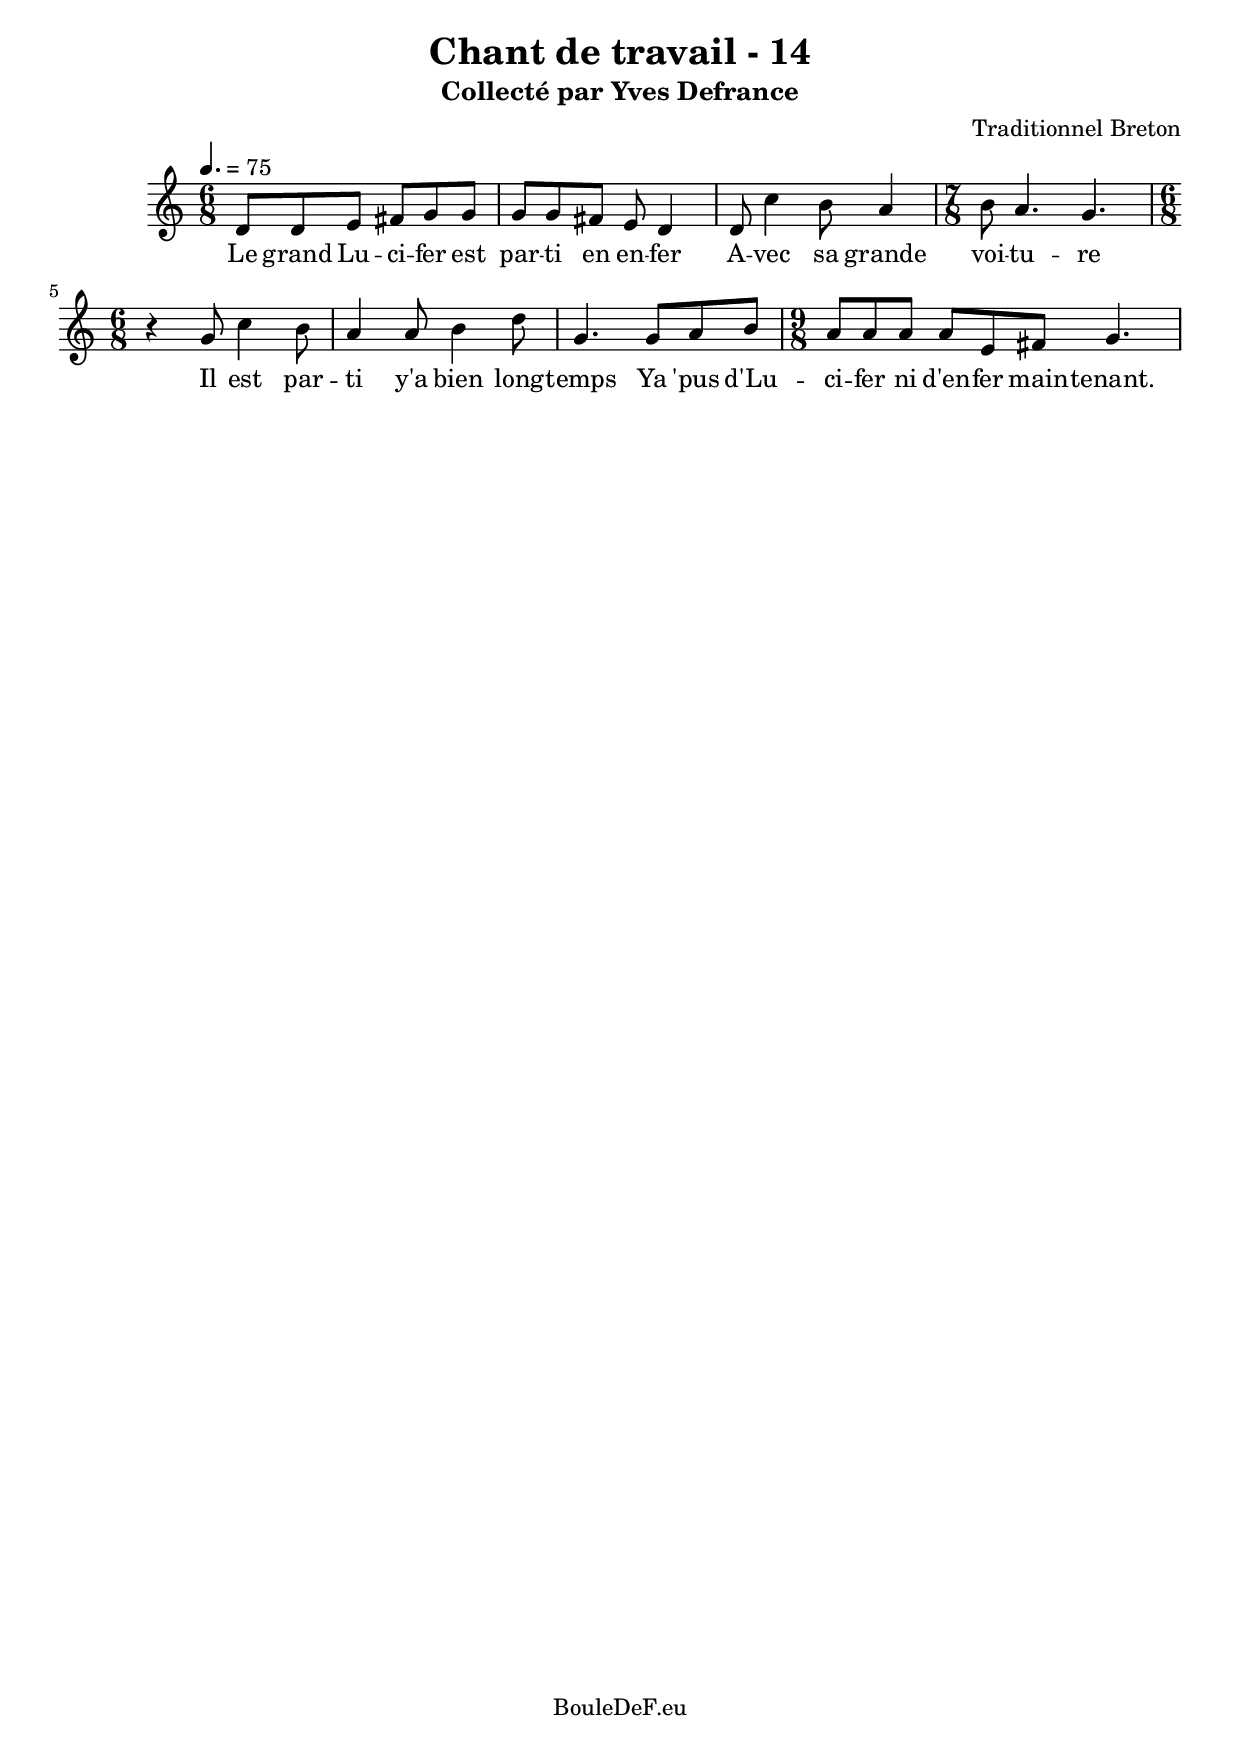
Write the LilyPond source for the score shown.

\version "2.16.0"
\include "italiano.ly"

\header {
	title = "Chant de travail - 14"
	subtitle = "Collecté par Yves Defrance"
	composer = "Traditionnel Breton"
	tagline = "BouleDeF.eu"
}

\score {
	\new Staff \relative sib {
		\clef "treble"
		\tempo 4. = 75

		\time 6/8
		| re8 re mi fad sol sol
		| sol8 sol fad mi re4
		| re8 do'4 si8 la4
		\time 7/8
		| si8 la4. sol4.
		\time 6/8
		| r4 sol8 do4 si8
		| la4 la8 si4 re8
		| sol,4. sol8 la si
		\time 9/8
		| la8 la la la mi fad sol4.
	}
	\addlyrics {
		| Le grand Lu -- ci -- fer est
		| par -- ti en en -- fer
		| A -- vec sa grande
		| voi -- tu -- re
		| Il est par --
		| ti y'a bien long --
		| temps Ya 'pus d'Lu --
		| ci -- fer ni d'en -- fer main -- tenant.
	}
	\layout {}
	\midi {}
}

